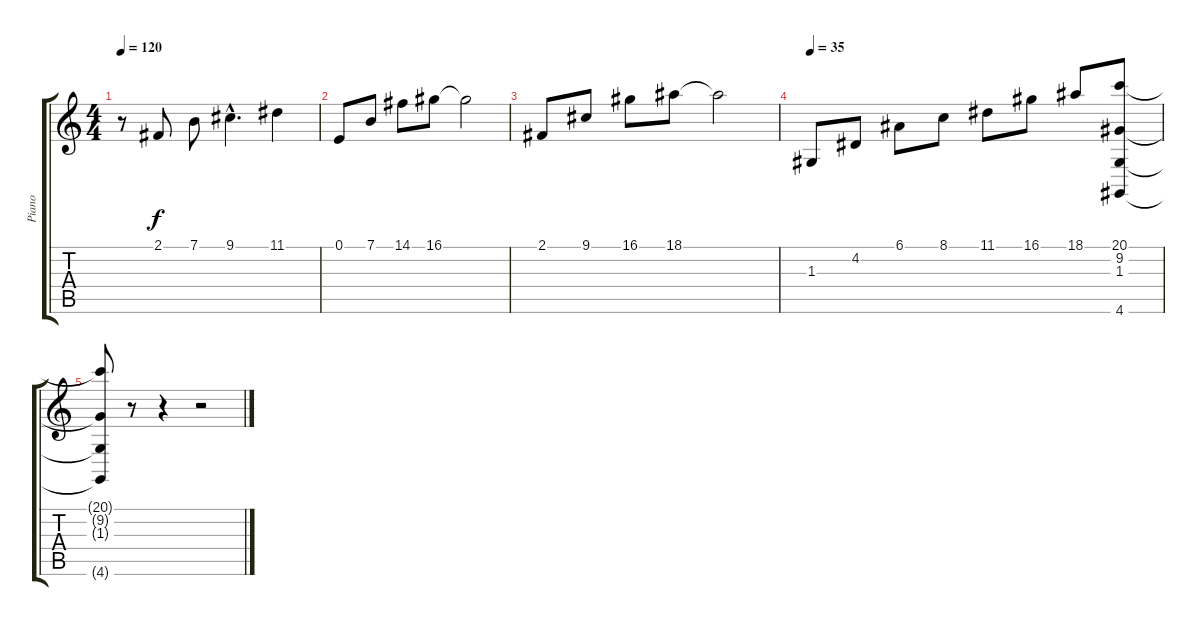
\track ("Piano" "Piano") {instrument acousticgrandpiano}
\staff {score tabs}
\tuning (E4 B3 G3 D3 A2 E2) {hide}
\ts (4 4)
\tempo 120
\clef g2
\ks c
r.8{dy f} 2.1.8 7.1.8 9.1{hac}.4{d} 11.1.4 |
0.1.8 7.1.8 14.1.8 16.1.8 16.1{t}.2 |
2.1.8 9.1.8 16.1.8 18.1.8 18.1{t}.2 |
\tempo 35
1.3.8 4.2.8 6.1.8 8.1.8 11.1.8 16.1.8 18.1.8 (20.1 9.2 1.3 4.6).8 |
(20.1{t} 9.2{t} 1.3{t} 4.6{t}).8 r.8 r.4 r.2
